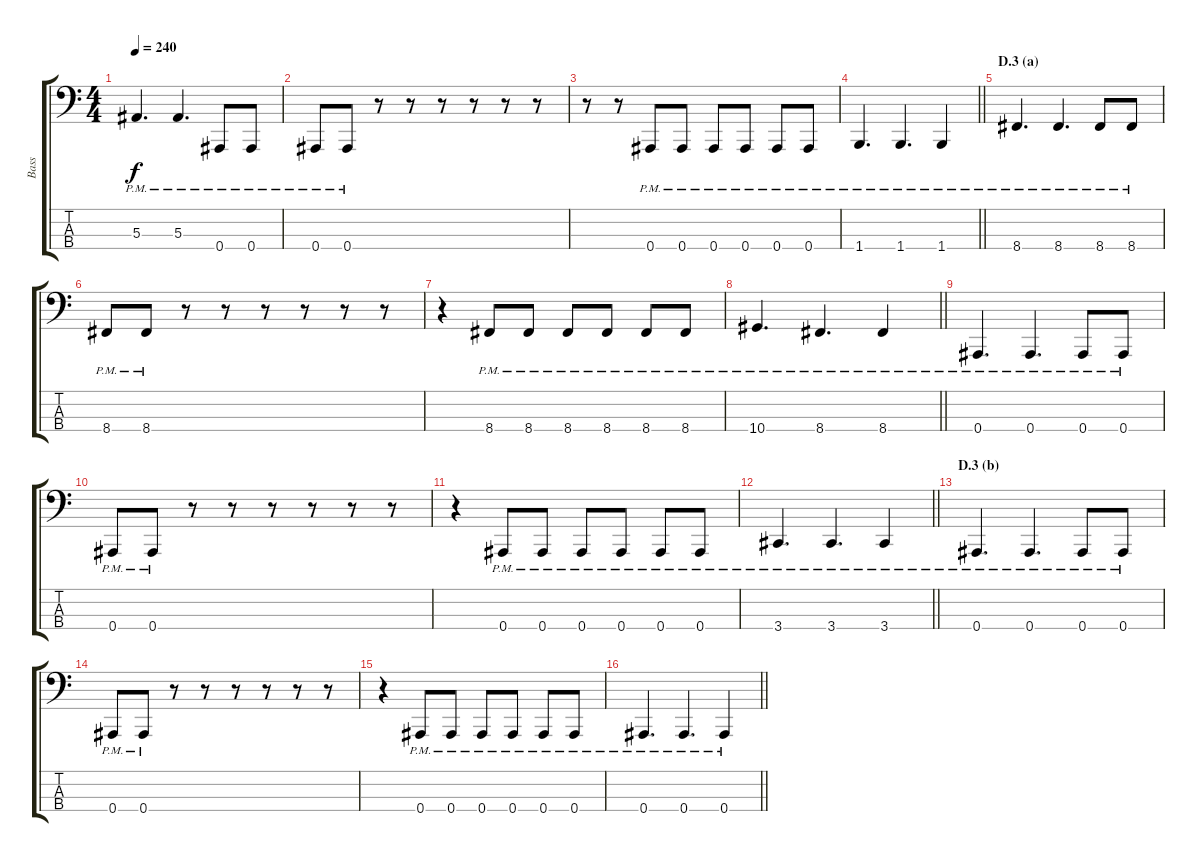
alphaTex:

\track ("Bass" "Bass") {instrument electricbasspick}
\staff {score tabs}
\tuning (Eb2 Bb1 F1 Bb0) {hide}
\ts (4 4)
\tempo 240
\clef f4
\ks c
5.3{pm}.4{d dy f} 5.3{pm}.4{d} 0.4{pm}.8 0.4{pm}.8 |
0.4{pm}.8 0.4{pm}.8 r.8 r.8 r.8 r.8 r.8 r.8 |
r.8 r.8 0.4{pm}.8 0.4{pm}.8 0.4{pm}.8 0.4{pm}.8 0.4{pm}.8 0.4{pm}.8 |
\barLineRight lightlight
1.4{pm}.4{d} 1.4{pm}.4{d} 1.4{pm}.4 |
\section ("" "D.3 (a)")
8.4{pm}.4{d} 8.4{pm}.4{d} 8.4{pm}.8 8.4{pm}.8 |
8.4{pm}.8 8.4{pm}.8 r.8 r.8 r.8 r.8 r.8 r.8 |
r.4 8.4{pm}.8 8.4{pm}.8 8.4{pm}.8 8.4{pm}.8 8.4{pm}.8 8.4{pm}.8 |
\barLineRight lightlight
10.4{pm}.4{d} 8.4{pm}.4{d} 8.4{pm}.4 |
0.4{pm}.4{d} 0.4{pm}.4{d} 0.4{pm}.8 0.4{pm}.8 |
0.4{pm}.8 0.4{pm}.8 r.8 r.8 r.8 r.8 r.8 r.8 |
r.4 0.4{pm}.8 0.4{pm}.8 0.4{pm}.8 0.4{pm}.8 0.4{pm}.8 0.4{pm}.8 |
\barLineRight lightlight
3.4{pm}.4{d} 3.4{pm}.4{d} 3.4{pm}.4 |
\section ("" "D.3 (b)")
0.4{pm}.4{d} 0.4{pm}.4{d} 0.4{pm}.8 0.4{pm}.8 |
0.4{pm}.8 0.4{pm}.8 r.8 r.8 r.8 r.8 r.8 r.8 |
r.4 0.4{pm}.8 0.4{pm}.8 0.4{pm}.8 0.4{pm}.8 0.4{pm}.8 0.4{pm}.8 |
\barLineRight lightlight
0.4{pm}.4{d} 0.4{pm}.4{d} 0.4{pm}.4
